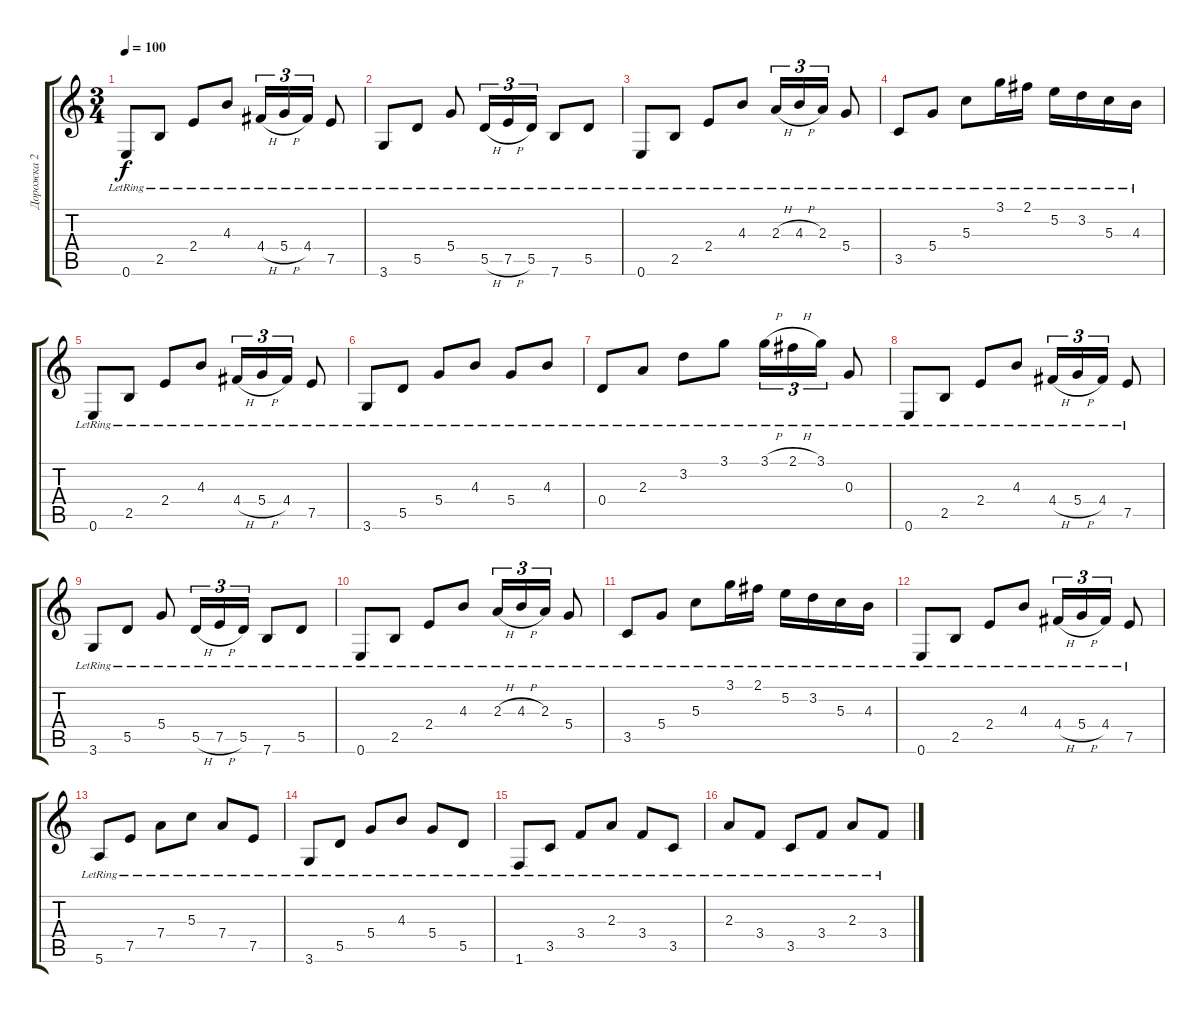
\track ("Дорожка 2" "Дорожка 2") {instrument electricguitarjazz}
\staff {score tabs}
\tuning (E4 B3 G3 D3 A2 E2) {hide}
\ts (3 4)
\tempo 100
\clef g2
\ks c
0.6{lr}.8{dy f} 2.5{lr}.8 2.4{lr}.8 4.3{lr}.8 4.4{h lr}.16{tu (3 2)} 5.4{h lr}.16{tu (3 2)} 4.4{lr}.16{tu (3 2)} 7.5{lr}.8 |
3.6{lr}.8 5.5{lr}.8 5.4{lr}.8 5.5{h lr}.16{tu (3 2)} 7.5{h lr}.16{tu (3 2)} 5.5{lr}.16{tu (3 2)} 7.6{lr}.8 5.5{lr}.8 |
0.6{lr}.8 2.5{lr}.8 2.4{lr}.8 4.3{lr}.8 2.3{h lr}.16{tu (3 2)} 4.3{h lr}.16{tu (3 2)} 2.3{lr}.16{tu (3 2)} 5.4{lr}.8 |
3.5{lr}.8 5.4{lr}.8 5.3{lr}.8 3.1{lr}.16 2.1{lr}.16 5.2{lr}.16 3.2{lr}.16 5.3{lr}.16 4.3{lr}.16 |
0.6{lr}.8 2.5{lr}.8 2.4{lr}.8 4.3{lr}.8 4.4{h lr}.16{tu (3 2)} 5.4{h lr}.16{tu (3 2)} 4.4{lr}.16{tu (3 2)} 7.5{lr}.8 |
3.6{lr}.8 5.5{lr}.8 5.4{lr}.8 4.3{lr}.8 5.4{lr}.8 4.3{lr}.8 |
0.4{lr}.8 2.3{lr}.8 3.2{lr}.8 3.1{lr}.8 3.1{h lr}.16{tu (3 2)} 2.1{h lr}.16{tu (3 2)} 3.1{lr}.16{tu (3 2)} 0.3{lr}.8 |
0.6{lr}.8 2.5{lr}.8 2.4{lr}.8 4.3{lr}.8 4.4{h lr}.16{tu (3 2)} 5.4{h lr}.16{tu (3 2)} 4.4{lr}.16{tu (3 2)} 7.5{lr}.8 |
3.6{lr}.8 5.5{lr}.8 5.4{lr}.8 5.5{h lr}.16{tu (3 2)} 7.5{h lr}.16{tu (3 2)} 5.5{lr}.16{tu (3 2)} 7.6{lr}.8 5.5{lr}.8 |
0.6{lr}.8 2.5{lr}.8 2.4{lr}.8 4.3{lr}.8 2.3{h lr}.16{tu (3 2)} 4.3{h lr}.16{tu (3 2)} 2.3{lr}.16{tu (3 2)} 5.4{lr}.8 |
3.5{lr}.8 5.4{lr}.8 5.3{lr}.8 3.1{lr}.16 2.1{lr}.16 5.2{lr}.16 3.2{lr}.16 5.3{lr}.16 4.3{lr}.16 |
0.6{lr}.8 2.5{lr}.8 2.4{lr}.8 4.3{lr}.8 4.4{h lr}.16{tu (3 2)} 5.4{h lr}.16{tu (3 2)} 4.4{lr}.16{tu (3 2)} 7.5{lr}.8 |
5.6{lr}.8 7.5{lr}.8 7.4{lr}.8 5.3{lr}.8 7.4{lr}.8 7.5{lr}.8 |
3.6{lr}.8 5.5{lr}.8 5.4{lr}.8 4.3{lr}.8 5.4{lr}.8 5.5{lr}.8 |
1.6{lr}.8 3.5{lr}.8 3.4{lr}.8 2.3{lr}.8 3.4{lr}.8 3.5{lr}.8 |
2.3{lr}.8 3.4{lr}.8 3.5{lr}.8 3.4{lr}.8 2.3{lr}.8 3.4{lr}.8
